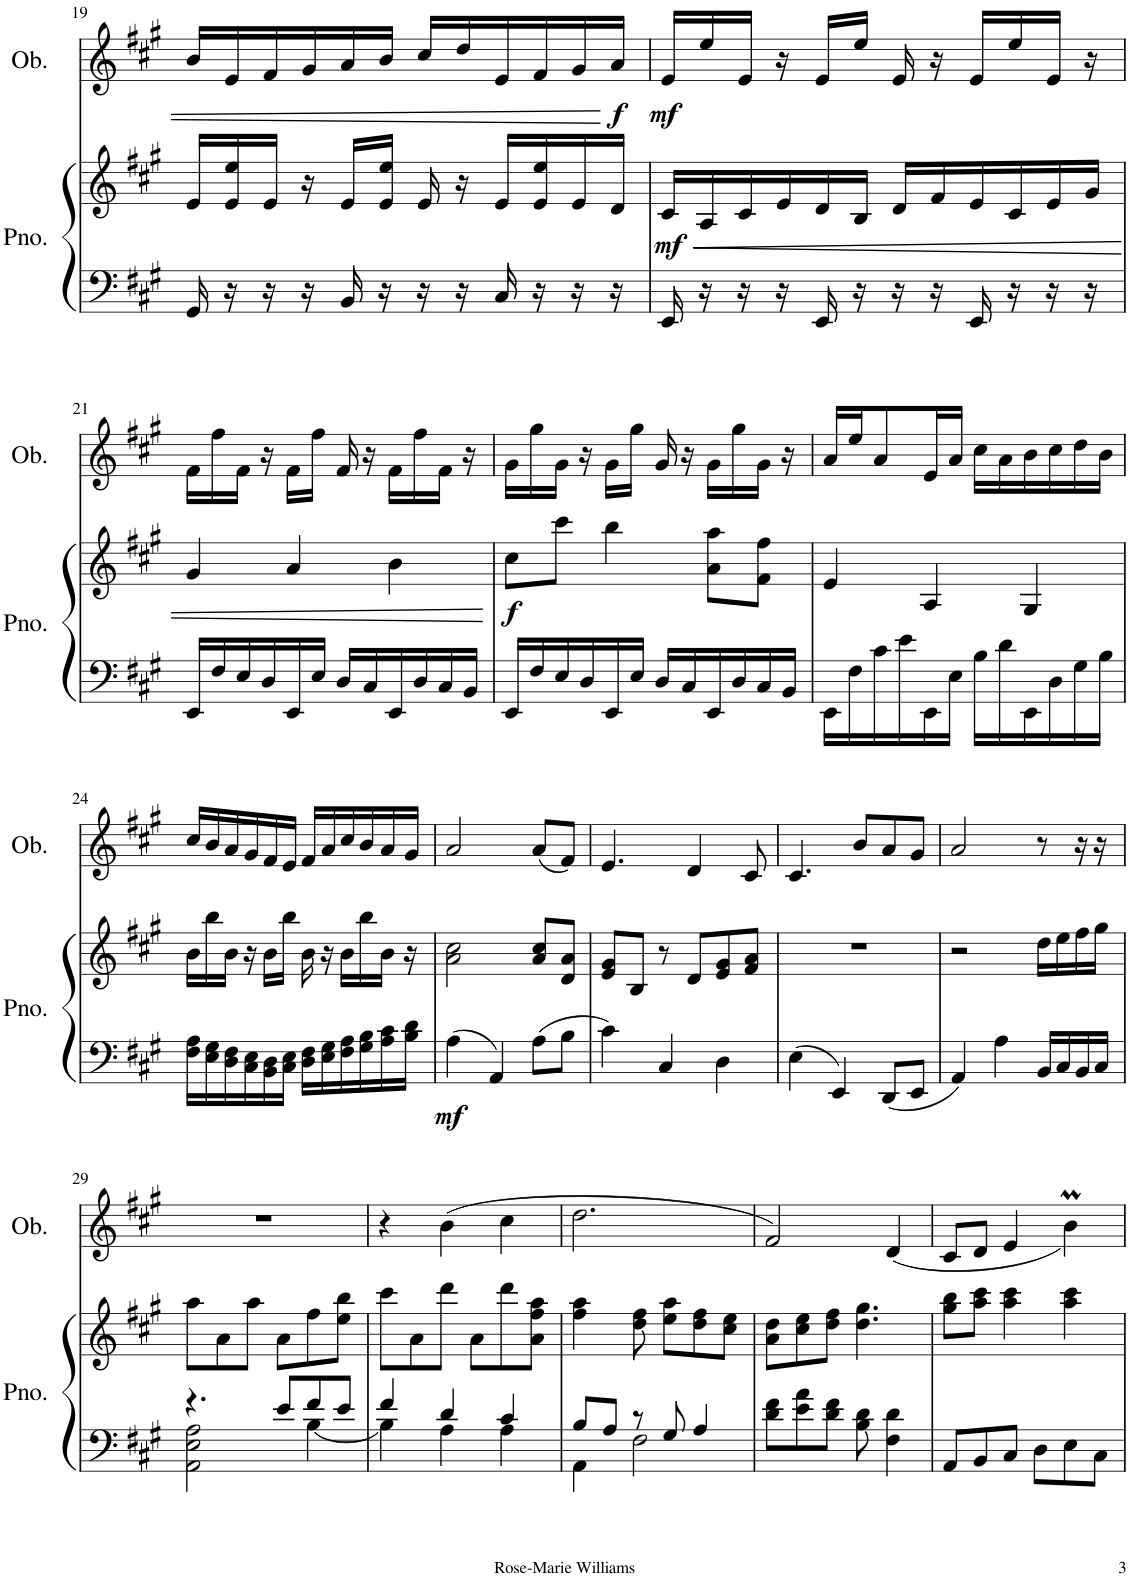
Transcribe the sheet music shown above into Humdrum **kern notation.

**kern	**kern	**dynam	**kern	**dynam
*part2	*part2	*part2	*part1	*part1
*staff3	*staff2	*staff2/3	*staff1	*staff1
*I"Piano	*	*	*I"Oboe	*
*I'Pno.	*	*	*I'Ob.	*
!!LO:PB:g=z
*clefF4	*clefG2	*	*clefG2	*
*k[f#c#g#]	*k[f#c#g#]	*	*k[f#c#g#]	*
*M6/8	*M6/8	*	*M6/8	*
=19	=19	=19	=19	=19
16GG#/	16e/LL	.	16b/LL	.
16r	16e/ 16ee/	.	16e/	.
16r	16e/JJ	.	16f#/	.
16r	16r	.	16g#/	.
16BB/	16e/LL	.	16a/	.
16r	16e/ 16ee/JJ	.	16b/JJ	.
16r	16e/	.	16cc#/LL	.
16r	16r	.	16dd/	.
16C#/	16e/LL	.	16e/	.
16r	16e/ 16ee/	.	16f#/	.
16r	16e/	.	16g#/	.
!	!	!	!	!LO:DY:b
16r	16d/JJ	.	16a/JJ	f
=20	=20	=20	=20	=20
!	!	!LO:HP:b	!	!
!	!	!LO:DY:n=1:b	!	!LO:DY:b
16EE/	16c#/LL	< mf	16e/LL	mf
16r	16A/	.	16ee/	.
16r	16c#/	.	16e/JJ	.
16r	16e/	.	16r	.
16EE/	16d/	.	16e/LL	.
16r	16B/JJ	.	16ee/JJ	.
16r	16d/LL	.	16e/	.
16r	16f#/	.	16r	.
16EE/	16e/	.	16e/LL	.
16r	16c#/	.	16ee/	.
16r	16e/	.	16e/JJ	.
16r	16g#/JJ	.	16r	.
!!LO:LB:g=z
=21	=21	=21	=21	=21
16EE/LL	4g#/	.	16f#\LL	.
16F#/	.	.	16ff#\	.
16E/	.	.	16f#\JJ	.
16D/	.	.	16r	.
16EE/	4a/	.	16f#\LL	.
16E/JJ	.	.	16ff#\JJ	.
16D/LL	.	.	16f#/	.
16C#/	.	.	16r	.
16EE/	4b\	.	16f#\LL	.
16D/	.	.	16ff#\	.
16C#/	.	.	16f#\JJ	.
16BB/JJ	.	.	16r	.
.	.	[	.	.
=22	=22	=22	=22	=22
!	!	!LO:DY:b	!	!
16EE/LL	8cc#\L	f	16g#\LL	.
16F#/	.	.	16gg#\	.
16E/	8ccc#\J	.	16g#\JJ	.
16D/	.	.	16r	.
16EE/	4bb\	.	16g#\LL	.
16E/JJ	.	.	16gg#\JJ	.
16D/LL	.	.	16g#/	.
16C#/	.	.	16r	.
16EE/	8a\ 8aa\L	.	16g#\LL	.
16D/	.	.	16gg#\	.
16C#/	8f#\ 8ff#\J	.	16g#\JJ	.
16BB/JJ	.	.	16r	.
=23	=23	=23	=23	=23
16EE\LL	4e/	.	16a/LL	.
16F#\	.	.	16ee/J	.
16c#\	.	.	8a/	.
16e\	.	.	.	.
16EE\	4A/	.	16e/L	.
16E\JJ	.	.	16a/JJ	.
16B\LL	.	.	16cc#\LL	.
16d\	.	.	16a\	.
16EE\	4G#/	.	16b\	.
16D\	.	.	16cc#\	.
16G#\	.	.	16dd\	.
16B\JJ	.	.	16b\JJ	.
!!LO:LB:g=z
=24	=24	=24	=24	=24
16F#\ 16A\LL	16b\LL	.	16cc#/LL	.
16E\ 16G#\	16bb\	.	16b/	.
16D\ 16F#\	16b\JJ	.	16a/	.
16C#\ 16E\	16r	.	16g#/	.
16BB\ 16D\	16b\LL	.	16f#/	.
16C#\ 16E\JJ	16bb\JJ	.	16e/JJ	.
16D\ 16F#\LL	16b\	.	16f#/LL	.
16E\ 16G#\	16r	.	16a/	.
16F#\ 16A\	16b\LL	.	16cc#/	.
16G#\ 16B\	16bb\	.	16b/	.
16A\ 16c#\	16b\JJ	.	16a/	.
16B\ 16d\JJ	16r	.	16g#/JJ	.
=25	=25	=25	=25	=25
!	!	!LO:DY:b=2	!	!
4A\	2a\ 2cc#\	mf	2a/	.
4AA/	.	.	.	.
8A\L	8a/ 8cc#/L	.	(<8a/L	.
8B\J	8d/ 8a/J	.	8f#/J)	.
=26	=26	=26	=26	=26
4c#\	8e/ 8g#/L	.	4.e/	.
.	8B/J	.	.	.
4C#/	8r	.	.	.
.	8d/L	.	4d/	.
4D\	8e/ 8g#/	.	.	.
.	8f#/ 8a/J	.	8c#/	.
=27	=27	=27	=27	=27
4E\	2.r	.	4.c#/	.
4EE/	.	.	.	.
.	.	.	8b/L	.
8DD/L	.	.	8a/	.
8EE/J	.	.	8g#/J	.
=28	=28	=28	=28	=28
4AA/	2r	.	2a/	.
4A\	.	.	.	.
16BB/LL	16dd\LL	.	8r	.
16C#/	16ee\	.	.	.
16BB/	16ff#\	.	16r	.
16C#/JJ	16gg#\JJ	.	16r	.
!!LO:LB:g=z
=29	=29	=29	=29	=29
*^	*	*	*	*
4.r	2AA\ 2E\ 2A\	8aa\L	.	2.r	.
.	.	8a\	.	.	.
.	.	8aa\J	.	.	.
8e/L	.	8a\L	.	.	.
8f#/	[4B\	8ff#\	.	.	.
8e/J	.	8ee\ 8bb\J	.	.	.
=30	=30	=30	=30	=30	=30
4f#/	4B\]	8ccc#\L	.	4r	.
.	.	8a\	.	.	.
4d/	4A\	8ddd\J	.	(>4b\	.
.	.	8a\L	.	.	.
4c#/	4A\	8ddd\	.	4cc#\	.
.	.	8a\ 8ff#\ 8aa\J	.	.	.
=31	=31	=31	=31	=31	=31
8B/L	4AA\	4ff#\ 4aa\	.	2.dd\	.
8A/J	.	.	.	.	.
8r	2F#\	8dd\ 8ff#\	.	.	.
8G#/	.	8ee\ 8aa\L	.	.	.
4A/	.	8dd\ 8ff#\	.	.	.
.	.	8cc#\ 8ee\J	.	.	.
*v	*v	*	*	*	*
=32	=32	=32	=32	=32
8d\ 8f#\L	8a\ 8dd\L	.	2f#/)	.
8e\ 8a\	8cc#\ 8ee\	.	.	.
8d\ 8f#\J	8dd\ 8ff#\J	.	.	.
8B\ 8d\	4.dd\ 4.gg#\	.	.	.
4F#\ 4d\	.	.	(<4d/	.
=33	=33	=33	=33	=33
8AA/L	8gg#\ 8bb\L	.	8c#/L	.
8BB/	8aa\ 8ccc#\J	.	8d/J	.
8C#/J	4aa\ 4ccc#\	.	4e/	.
8D\L	.	.	.	.
8E\	4aa\ 4ccc#\	.	4bM\)	.
8C#\J	.	.	.	.
=	=	=	=	=
*-	*-	*-	*-	*-
